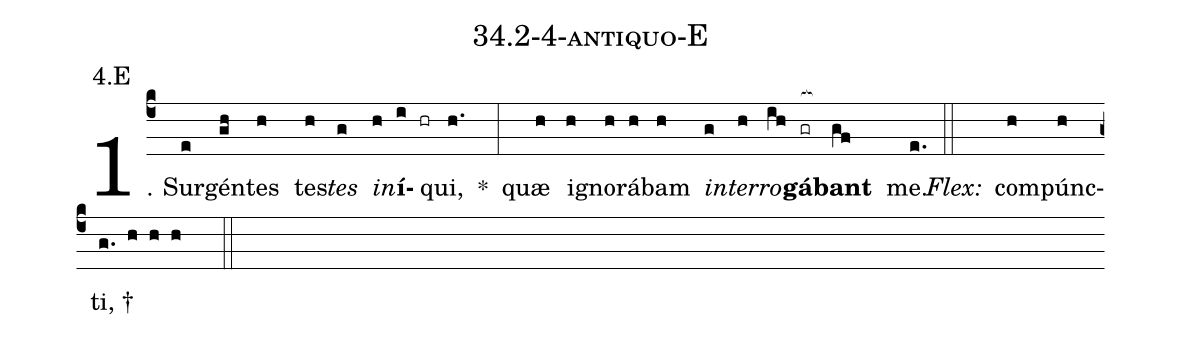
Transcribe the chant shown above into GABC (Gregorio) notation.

name: 34.2-4-antiquo-E;
annotation: 4.E;
%%
(c4)1. Sur(e)gén(gh)tes(h) tes(h)<i>tes</i>(g) <i>in</i>(h)<b>í</b>(i hr)qui,(h.) *(:) quæ(h) i(h)gno(h)rá(h)bam(h) <i>in</i>(g)<i>ter</i>(h)<i>ro</i>(ih)<b>gá</b>(gr[ocb:1{])<b>bant</b>(gf[ocb:0}]) me.(e.) (::)
<i>Flex:</i>()  com(h)púnc(h)ti, †(g. h h h  ::)

%E(h) u(g) o(h) u(ih) a(gf) e.(e.) (::)
